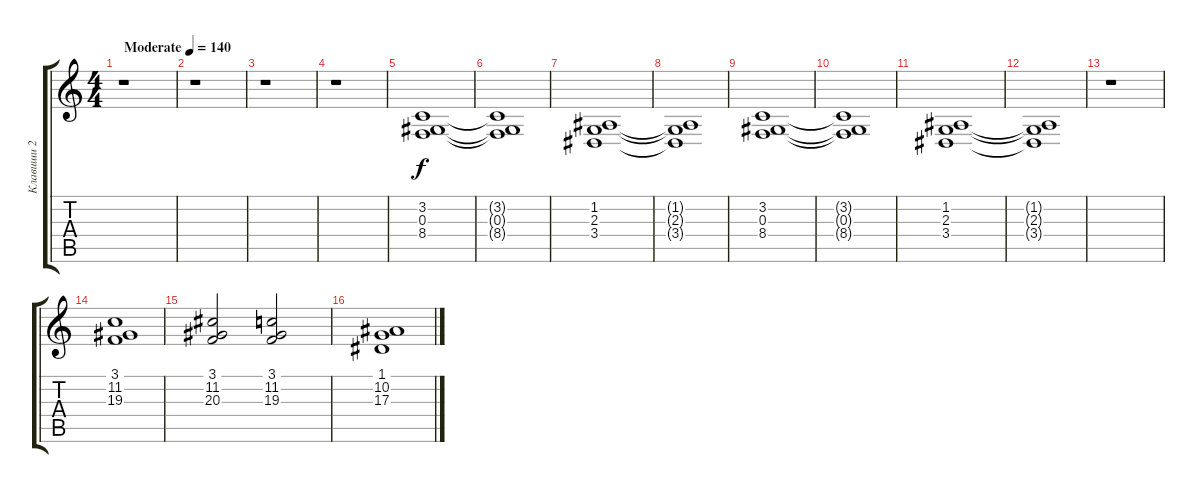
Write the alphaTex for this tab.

\track ("Клавиши 2" "Клавиши 2") {instrument choiraahs}
\staff {score tabs}
\tuning (D4 A3 F3 C3 G2 D2) {hide}
\ts (4 4)
\tempo (140 "Moderate")
\clef g2
\ks c
r.1{dy f instrument choiraahs} |
r.1 |
r.1 |
r.1 |
(3.2 0.3 8.4).1 |
(3.2{t} 0.3{t} 8.4{t}).1 |
(1.2 2.3 3.4).1 |
(1.2{t} 2.3{t} 3.4{t}).1 |
(3.2 0.3 8.4).1 |
(3.2{t} 0.3{t} 8.4{t}).1 |
(1.2 2.3 3.4).1 |
(1.2{t} 2.3{t} 3.4{t}).1 |
r.1 |
(3.1 11.2 19.3).1 |
(3.1 11.2 20.3).2 (3.1 11.2 19.3).2 |
(1.1 10.2 17.3).1
